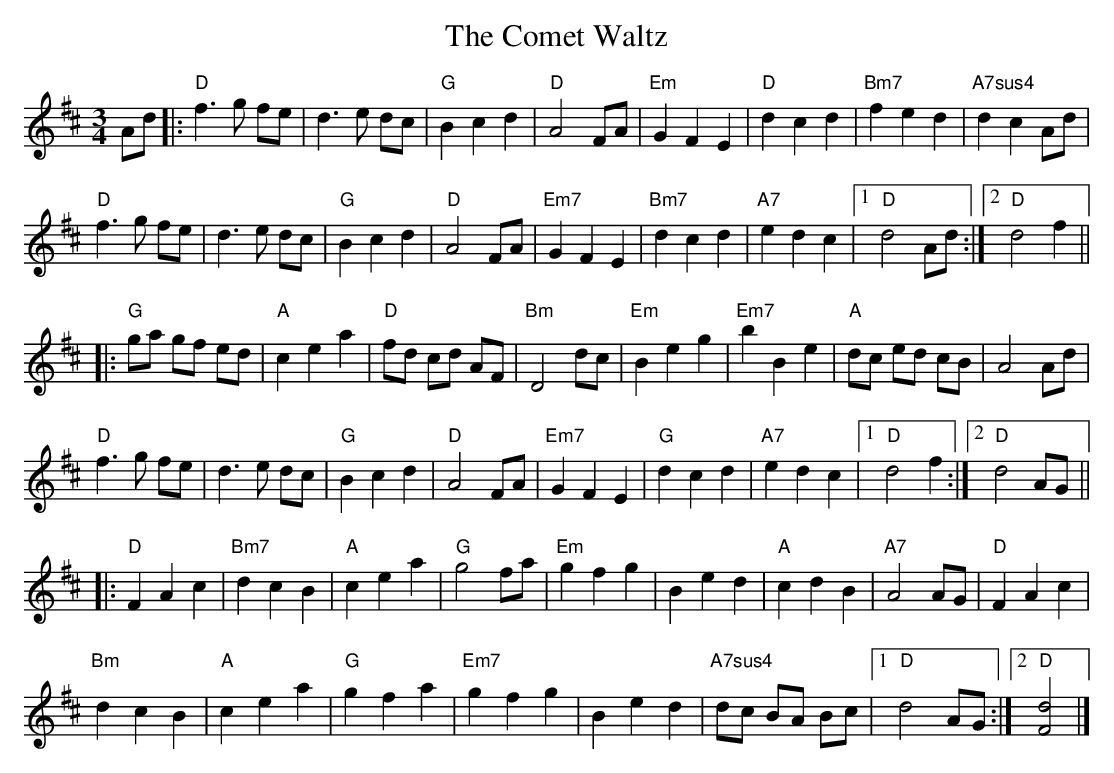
X:1
T:Comet Waltz, The
L:1/4
M:3/4
K:D
V:1
A/d/ |: "D" f3/2 g/ f/e/ | d3/2 e/ d/c/ | "G" B c d |  "D" A2 F/A/ | "Em" G F E | "D" d c d | "Bm7" f e d |  "A7sus4" d c A/d/ |
"D" f3/2 g/ f/e/ | d3/2 e/ d/c/ | "G" B c d |  "D" A2 F/A/ | "Em7" G F E | "Bm7" d c d | "A7" e d c |1  "D" d2 A/d/ :|2 "D" d2 f ||
|:"G" g/a/ g/f/ e/d/ | "A" c e a |  "D" f/d/ c/d/ A/F/ | "Bm" D2 d/c/ | "Em" B e g | "Em7" b B e |  "A" d/c/ e/d/ c/B/ | A2 A/d/ |
"D" f3/2 g/ f/e/ | d3/2 e/ d/c/ |  "G" B c d | "D" A2 F/A/ | "Em7" G F E | "G" d c d |  "A7" e d c |1 "D" d2 f :|2 "D" d2 A/G/ ||
|:"D" F A c |  "Bm7" d c B | "A" c e a | "G" g2 f/a/ | "Em" g f g |  B e d | "A" c d B | "A7" A2 A/G/ | "D" F A c |
"Bm" d c B | "A" c e a | "G" g f a | "Em7" g f g |  B e d | "A7sus4" d/c/ B/A/ B/c/ |1 "D" d2 A/G/ :|2 "D" [Fd]2 |]
